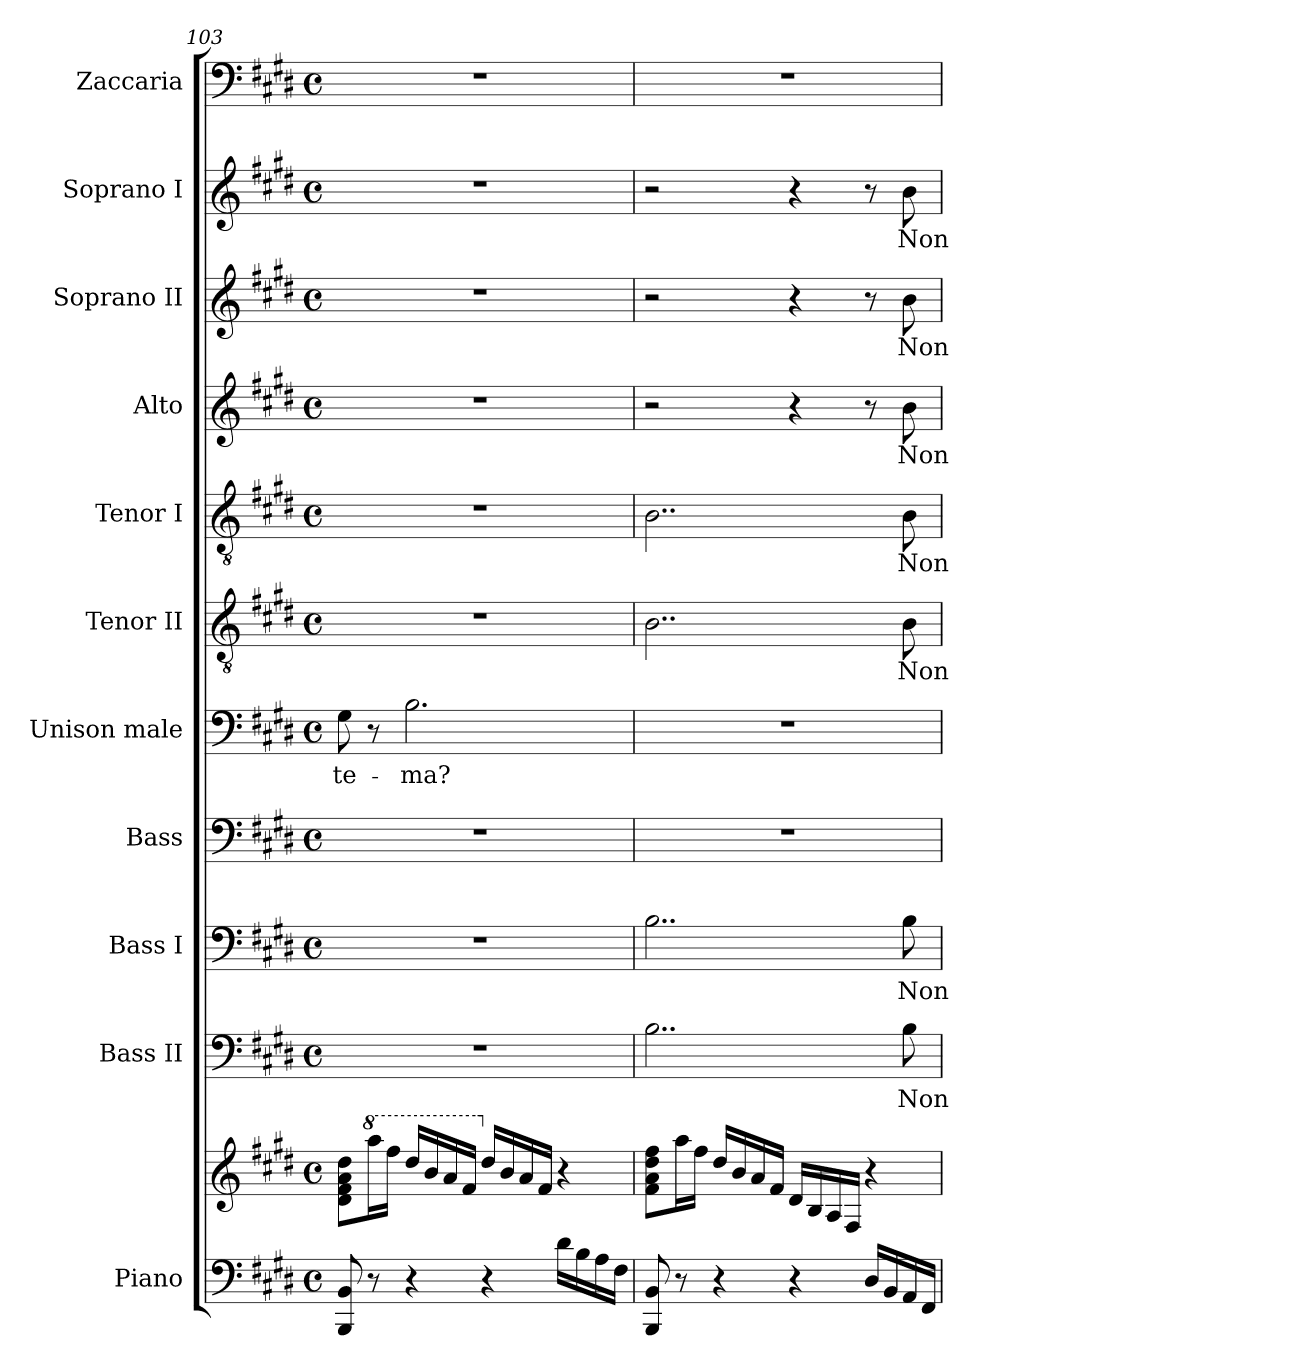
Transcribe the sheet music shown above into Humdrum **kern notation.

**kern	**kern	**kern	**text	**kern	**text	**kern	**kern	**text	**kern	**text	**kern	**text	**kern	**text	**kern	**text	**kern	**text	**kern
*part11	*part11	*part10	*part10	*part9	*part9	*part8	*part7	*part7	*part6	*part6	*part5	*part5	*part4	*part4	*part3	*part3	*part2	*part2	*part1
*staff12	*staff11	*staff10	*staff10	*staff9	*staff9	*staff8	*staff7	*staff7	*staff6	*staff6	*staff5	*staff5	*staff4	*staff4	*staff3	*staff3	*staff2	*staff2	*staff1
*I"Piano	*	*I"Bass II	*	*I"Bass I	*	*I"Bass	*I"Unison male	*	*I"Tenor II	*	*I"Tenor I	*	*I"Alto	*	*I"Soprano II	*	*I"Soprano I	*	*I"Zaccaria
*I'Pno.	*	*I'B.II	*	*I'B.I	*	*I'B.	*I'Uni.m	*	*I'T.II	*	*I'T.I	*	*I'A.	*	*I'S.II	*	*I'S.I	*	*I'Zac.
*clefF4	*clefG2	*clefF4	*	*clefF4	*	*clefF4	*clefF4	*	*clefGv2	*	*clefGv2	*	*clefG2	*	*clefG2	*	*clefG2	*	*clefF4
*k[f#c#g#d#]	*k[f#c#g#d#]	*k[f#c#g#d#]	*	*k[f#c#g#d#]	*	*k[f#c#g#d#]	*k[f#c#g#d#]	*	*k[f#c#g#d#]	*	*k[f#c#g#d#]	*	*k[f#c#g#d#]	*	*k[f#c#g#d#]	*	*k[f#c#g#d#]	*	*k[f#c#g#d#]
*M4/4	*M4/4	*M4/4	*	*M4/4	*	*M4/4	*M4/4	*	*M4/4	*	*M4/4	*	*M4/4	*	*M4/4	*	*M4/4	*	*M4/4
*met(c)	*met(c)	*met(c)	*	*met(c)	*	*met(c)	*met(c)	*	*met(c)	*	*met(c)	*	*met(c)	*	*met(c)	*	*met(c)	*	*met(c)
=103	=103	=103	=103	=103	=103	=103	=103	=103	=103	=103	=103	=103	=103	=103	=103	=103	=103	=103	=103
!	!	!	!	!	!	!	!	!LO:LY:b	!	!	!	!	!	!	!	!	!	!	!
8BBB/ 8BB/	8d#\ 8f#\ 8a\ 8dd#\L	1r	.	1r	.	1r	8G#\	te-	1r	.	1r	.	1r	.	1r	.	1r	.	1r
*	*8va	*	*	*	*	*	*	*	*	*	*	*	*	*	*	*	*	*	*
8r	16aaa\L	.	.	.	.	.	8r	.	.	.	.	.	.	.	.	.	.	.	.
.	16fff#\JJ	.	.	.	.	.	.	.	.	.	.	.	.	.	.	.	.	.	.
!	!	!	!	!	!	!	!	!LO:LY:b	!	!	!	!	!	!	!	!	!	!	!
4r	16ddd#/LL	.	.	.	.	.	2.B\	-ma?	.	.	.	.	.	.	.	.	.	.	.
.	16bb/	.	.	.	.	.	.	.	.	.	.	.	.	.	.	.	.	.	.
.	16aa/	.	.	.	.	.	.	.	.	.	.	.	.	.	.	.	.	.	.
.	16ff#/JJ	.	.	.	.	.	.	.	.	.	.	.	.	.	.	.	.	.	.
*	*X8va	*	*	*	*	*	*	*	*	*	*	*	*	*	*	*	*	*	*
4r	16dd#/LL	.	.	.	.	.	.	.	.	.	.	.	.	.	.	.	.	.	.
.	16b/	.	.	.	.	.	.	.	.	.	.	.	.	.	.	.	.	.	.
.	16a/	.	.	.	.	.	.	.	.	.	.	.	.	.	.	.	.	.	.
.	16f#/JJ	.	.	.	.	.	.	.	.	.	.	.	.	.	.	.	.	.	.
16d#\LL	4r	.	.	.	.	.	.	.	.	.	.	.	.	.	.	.	.	.	.
16B\	.	.	.	.	.	.	.	.	.	.	.	.	.	.	.	.	.	.	.
16A\	.	.	.	.	.	.	.	.	.	.	.	.	.	.	.	.	.	.	.
16F#\JJ	.	.	.	.	.	.	.	.	.	.	.	.	.	.	.	.	.	.	.
!!LO:PB:g=z
=104	=104	=104	=104	=104	=104	=104	=104	=104	=104	=104	=104	=104	=104	=104	=104	=104	=104	=104	=104
8BBB/ 8BB/	8f#\ 8a\ 8dd#\ 8ff#\L	2..B\	.	2..B\	.	1r	1r	.	2..B\	.	2..B\	.	2r	.	2r	.	2r	.	1r
8r	16aa\L	.	.	.	.	.	.	.	.	.	.	.	.	.	.	.	.	.	.
.	16ff#\JJ	.	.	.	.	.	.	.	.	.	.	.	.	.	.	.	.	.	.
4r	16dd#/LL	.	.	.	.	.	.	.	.	.	.	.	.	.	.	.	.	.	.
.	16b/	.	.	.	.	.	.	.	.	.	.	.	.	.	.	.	.	.	.
.	16a/	.	.	.	.	.	.	.	.	.	.	.	.	.	.	.	.	.	.
.	16f#/JJ	.	.	.	.	.	.	.	.	.	.	.	.	.	.	.	.	.	.
4r	16d#/LL	.	.	.	.	.	.	.	.	.	.	.	4r	.	4r	.	4r	.	.
.	16B/	.	.	.	.	.	.	.	.	.	.	.	.	.	.	.	.	.	.
.	16A/	.	.	.	.	.	.	.	.	.	.	.	.	.	.	.	.	.	.
.	16F#/JJ	.	.	.	.	.	.	.	.	.	.	.	.	.	.	.	.	.	.
16D#/LL	4r	.	.	.	.	.	.	.	.	.	.	.	8r	.	8r	.	8r	.	.
16BB/	.	.	.	.	.	.	.	.	.	.	.	.	.	.	.	.	.	.	.
!	!	!	!LO:LY:b	!	!LO:LY:b	!	!	!	!	!LO:LY:b	!	!LO:LY:b	!	!LO:LY:b	!	!LO:LY:b	!	!LO:LY:b	!
16AA/	.	8B\	Non	8B\	Non	.	.	.	8B\	Non	8B\	Non	8b\	Non	8b\	Non	8b\	Non	.
16FF#/JJ	.	.	.	.	.	.	.	.	.	.	.	.	.	.	.	.	.	.	.
=	=	=	=	=	=	=	=	=	=	=	=	=	=	=	=	=	=	=	=
*-	*-	*-	*-	*-	*-	*-	*-	*-	*-	*-	*-	*-	*-	*-	*-	*-	*-	*-	*-
